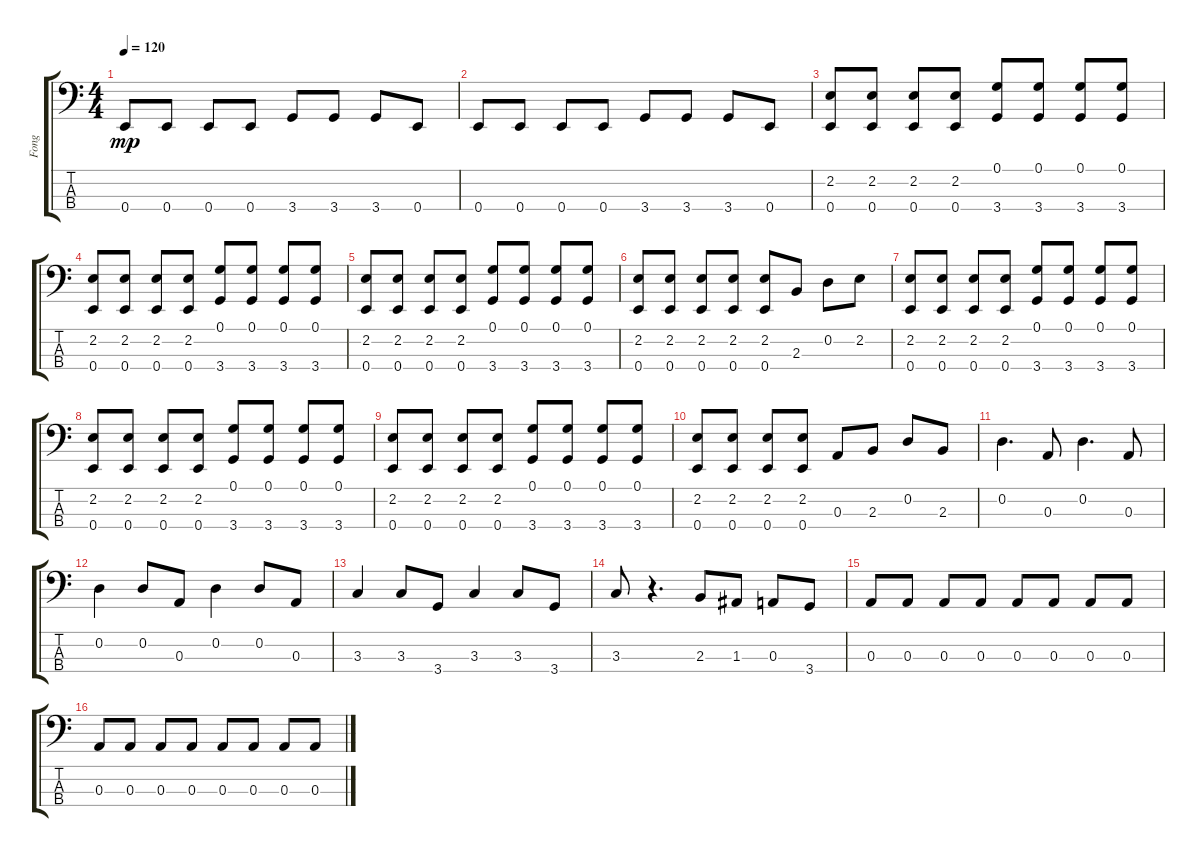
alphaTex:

\track ("Fong" "Fong") {instrument electricbasspick}
\staff {score tabs}
\tuning (G2 D2 A1 E1) {hide}
\ts (4 4)
\tempo 120
\clef f4
\ks c
0.4.8{dy mp} 0.4.8 0.4.8 0.4.8 3.4.8 3.4.8 3.4.8 0.4.8 |
0.4.8 0.4.8 0.4.8 0.4.8 3.4.8 3.4.8 3.4.8 0.4.8 |
(2.2 0.4).8 (2.2 0.4).8 (2.2 0.4).8 (2.2 0.4).8 (0.1 3.4).8 (0.1 3.4).8 (0.1 3.4).8 (0.1 3.4).8 |
(2.2 0.4).8 (2.2 0.4).8 (2.2 0.4).8 (2.2 0.4).8 (0.1 3.4).8 (0.1 3.4).8 (0.1 3.4).8 (0.1 3.4).8 |
(2.2 0.4).8 (2.2 0.4).8 (2.2 0.4).8 (2.2 0.4).8 (0.1 3.4).8 (0.1 3.4).8 (0.1 3.4).8 (0.1 3.4).8 |
(2.2 0.4).8 (2.2 0.4).8 (2.2 0.4).8 (2.2 0.4).8 (2.2 0.4).8 2.3.8 0.2.8 2.2.8 |
(2.2 0.4).8 (2.2 0.4).8 (2.2 0.4).8 (2.2 0.4).8 (0.1 3.4).8 (0.1 3.4).8 (0.1 3.4).8 (0.1 3.4).8 |
(2.2 0.4).8 (2.2 0.4).8 (2.2 0.4).8 (2.2 0.4).8 (0.1 3.4).8 (0.1 3.4).8 (0.1 3.4).8 (0.1 3.4).8 |
(2.2 0.4).8 (2.2 0.4).8 (2.2 0.4).8 (2.2 0.4).8 (0.1 3.4).8 (0.1 3.4).8 (0.1 3.4).8 (0.1 3.4).8 |
(2.2 0.4).8 (2.2 0.4).8 (2.2 0.4).8 (2.2 0.4).8 0.3.8 2.3.8 0.2.8 2.3.8 |
0.2.4{d} 0.3.8 0.2.4{d} 0.3.8 |
0.2.4 0.2.8 0.3.8 0.2.4 0.2.8 0.3.8 |
3.3.4 3.3.8 3.4.8 3.3.4 3.3.8 3.4.8 |
3.3.8 r.4{d} 2.3.8 1.3.8 0.3.8 3.4.8 |
0.3.8 0.3.8 0.3.8 0.3.8 0.3.8 0.3.8 0.3.8 0.3.8 |
0.3.8 0.3.8 0.3.8 0.3.8 0.3.8 0.3.8 0.3.8 0.3.8
